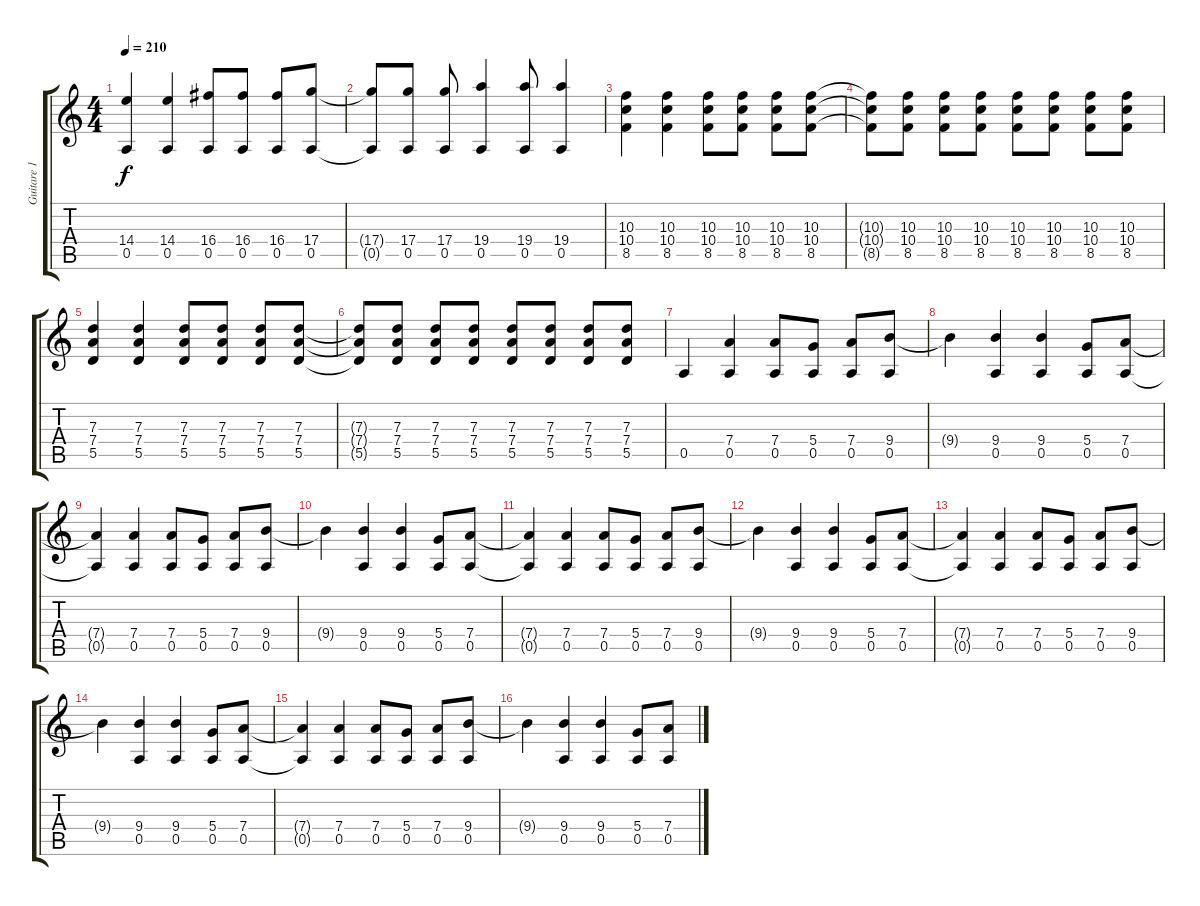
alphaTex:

\track ("Guitare 1" "Guitare 1") {instrument distortionguitar}
\staff {score tabs}
\tuning (E4 B3 G3 D3 A2 E2) {hide}
\ts (4 4)
\tempo 210
\clef g2
\ks c
(14.4 0.5).4{dy f} (14.4 0.5).4 (16.4 0.5).8 (16.4 0.5).8 (16.4 0.5).8 (17.4 0.5).8 |
(17.4{t} 0.5{t}).8 (17.4 0.5).8 (17.4 0.5).8 (19.4 0.5).4 (19.4 0.5).8 (19.4 0.5).4 |
(10.3 10.4 8.5).4 (10.3 10.4 8.5).4 (10.3 10.4 8.5).8 (10.3 10.4 8.5).8 (10.3 10.4 8.5).8 (10.3 10.4 8.5).8 |
(10.3{t} 10.4{t} 8.5{t}).8 (10.3 10.4 8.5).8 (10.3 10.4 8.5).8 (10.3 10.4 8.5).8 (10.3 10.4 8.5).8 (10.3 10.4 8.5).8 (10.3 10.4 8.5).8 (10.3 10.4 8.5).8 |
(7.3 7.4 5.5).4 (7.3 7.4 5.5).4 (7.3 7.4 5.5).8 (7.3 7.4 5.5).8 (7.3 7.4 5.5).8 (7.3 7.4 5.5).8 |
(7.3{t} 7.4{t} 5.5{t}).8 (7.3 7.4 5.5).8 (7.3 7.4 5.5).8 (7.3 7.4 5.5).8 (7.3 7.4 5.5).8 (7.3 7.4 5.5).8 (7.3 7.4 5.5).8 (7.3 7.4 5.5).8 |
0.5.4 (7.4 0.5).4 (7.4 0.5).8 (5.4 0.5).8 (7.4 0.5).8 (9.4 0.5).8 |
9.4{t}.4 (9.4 0.5).4 (9.4 0.5).4 (5.4 0.5).8 (7.4 0.5).8 |
(7.4{t} 0.5{t}).4 (7.4 0.5).4 (7.4 0.5).8 (5.4 0.5).8 (7.4 0.5).8 (9.4 0.5).8 |
9.4{t}.4 (9.4 0.5).4 (9.4 0.5).4 (5.4 0.5).8 (7.4 0.5).8 |
(7.4{t} 0.5{t}).4 (7.4 0.5).4 (7.4 0.5).8 (5.4 0.5).8 (7.4 0.5).8 (9.4 0.5).8 |
9.4{t}.4 (9.4 0.5).4 (9.4 0.5).4 (5.4 0.5).8 (7.4 0.5).8 |
(7.4{t} 0.5{t}).4 (7.4 0.5).4 (7.4 0.5).8 (5.4 0.5).8 (7.4 0.5).8 (9.4 0.5).8 |
9.4{t}.4 (9.4 0.5).4 (9.4 0.5).4 (5.4 0.5).8 (7.4 0.5).8 |
(7.4{t} 0.5{t}).4 (7.4 0.5).4 (7.4 0.5).8 (5.4 0.5).8 (7.4 0.5).8 (9.4 0.5).8 |
9.4{t}.4 (9.4 0.5).4 (9.4 0.5).4 (5.4 0.5).8 (7.4 0.5).8
